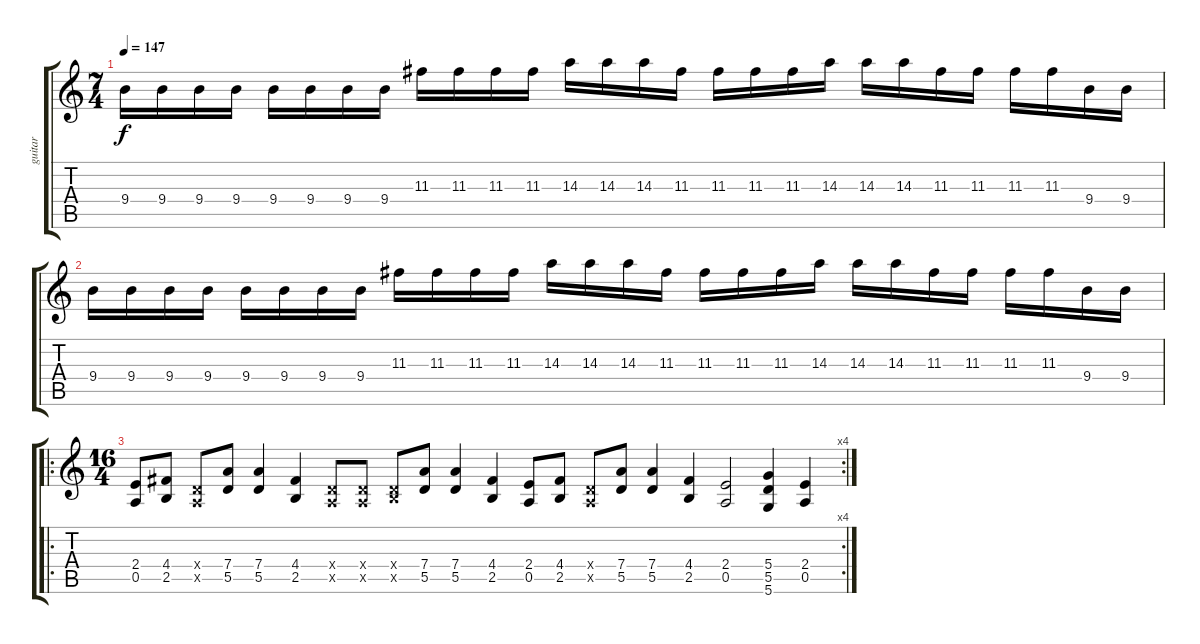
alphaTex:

\track ("guitar" "guitar") {instrument distortionguitar}
\staff {score tabs}
\tuning (E4 B3 G3 D3 A2 D2) {hide}
\ts (7 4)
\tempo 147
\clef g2
\ks c
9.4.16{dy f} 9.4.16 9.4.16 9.4.16 9.4.16 9.4.16 9.4.16 9.4.16 11.3.16 11.3.16 11.3.16 11.3.16 14.3.16 14.3.16 14.3.16 11.3.16 11.3.16 11.3.16 11.3.16 14.3.16 14.3.16 14.3.16 11.3.16 11.3.16 11.3.16 11.3.16 9.4.16 9.4.16 |
9.4.16 9.4.16 9.4.16 9.4.16 9.4.16 9.4.16 9.4.16 9.4.16 11.3.16 11.3.16 11.3.16 11.3.16 14.3.16 14.3.16 14.3.16 11.3.16 11.3.16 11.3.16 11.3.16 14.3.16 14.3.16 14.3.16 11.3.16 11.3.16 11.3.16 11.3.16 9.4.16 9.4.16 |
\ro
\rc 4
\ts (16 4)
(2.4 0.5).8 (4.4 2.5).8 (0.4{x} 0.5{x}).8 (7.4 5.5).8 (7.4 5.5).4 (4.4 2.5).4 (0.4{x} 0.5{x}).8 (0.4{x} 0.5{x}).8 (0.4{x} 2.5{x}).8 (7.4 5.5).8 (7.4 5.5).4 (4.4 2.5).4 (2.4 0.5).8 (4.4 2.5).8 (0.4{x} 0.5{x}).8 (7.4 5.5).8 (7.4 5.5).4 (4.4 2.5).4 (2.4 0.5).2 (5.4 5.5 5.6).4 (2.4 0.5).4
